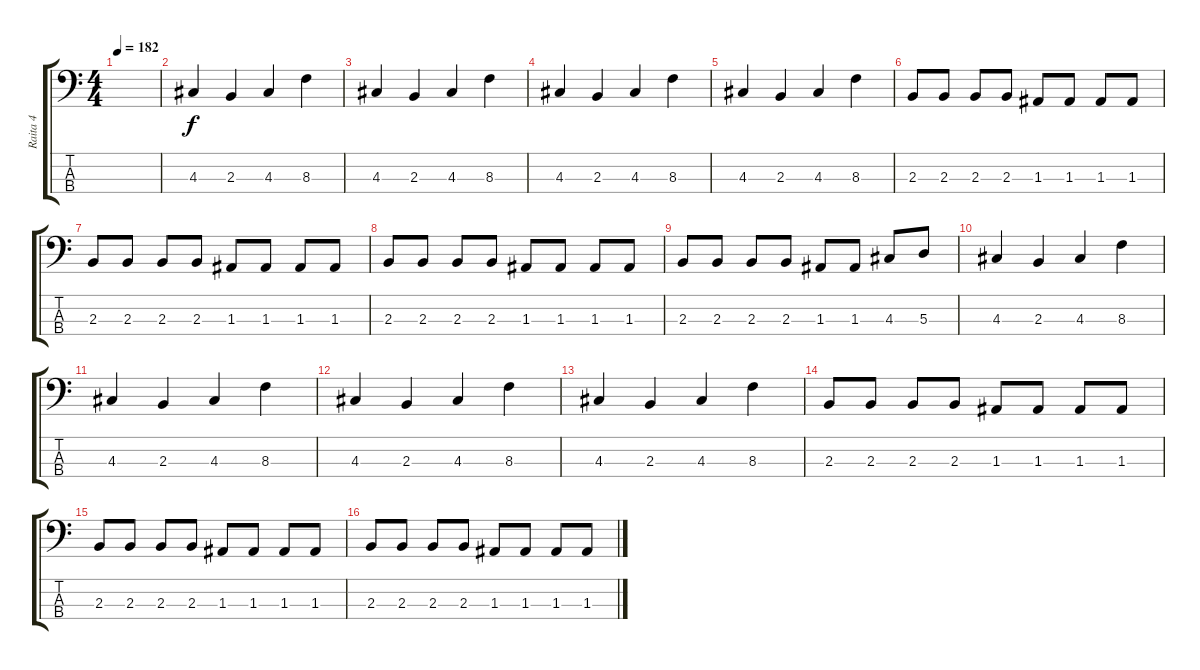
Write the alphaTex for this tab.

\track ("Raita 4" "Raita 4") {instrument synthbass2}
\staff {score tabs}
\tuning (G2 D2 A1 E1) {hide}
\ts (4 4)
\tempo 182
\clef f4
\ks c
|
4.3.4 2.3.4 4.3.4 8.3.4 |
4.3.4 2.3.4 4.3.4 8.3.4 |
4.3.4 2.3.4 4.3.4 8.3.4 |
4.3.4 2.3.4 4.3.4 8.3.4 |
2.3.8 2.3.8 2.3.8 2.3.8 1.3.8 1.3.8 1.3.8 1.3.8 |
2.3.8 2.3.8 2.3.8 2.3.8 1.3.8 1.3.8 1.3.8 1.3.8 |
2.3.8 2.3.8 2.3.8 2.3.8 1.3.8 1.3.8 1.3.8 1.3.8 |
2.3.8 2.3.8 2.3.8 2.3.8 1.3.8 1.3.8 4.3.8 5.3.8 |
4.3.4 2.3.4 4.3.4 8.3.4 |
4.3.4 2.3.4 4.3.4 8.3.4 |
4.3.4 2.3.4 4.3.4 8.3.4 |
4.3.4 2.3.4 4.3.4 8.3.4 |
2.3.8 2.3.8 2.3.8 2.3.8 1.3.8 1.3.8 1.3.8 1.3.8 |
2.3.8 2.3.8 2.3.8 2.3.8 1.3.8 1.3.8 1.3.8 1.3.8 |
2.3.8 2.3.8 2.3.8 2.3.8 1.3.8 1.3.8 1.3.8 1.3.8
